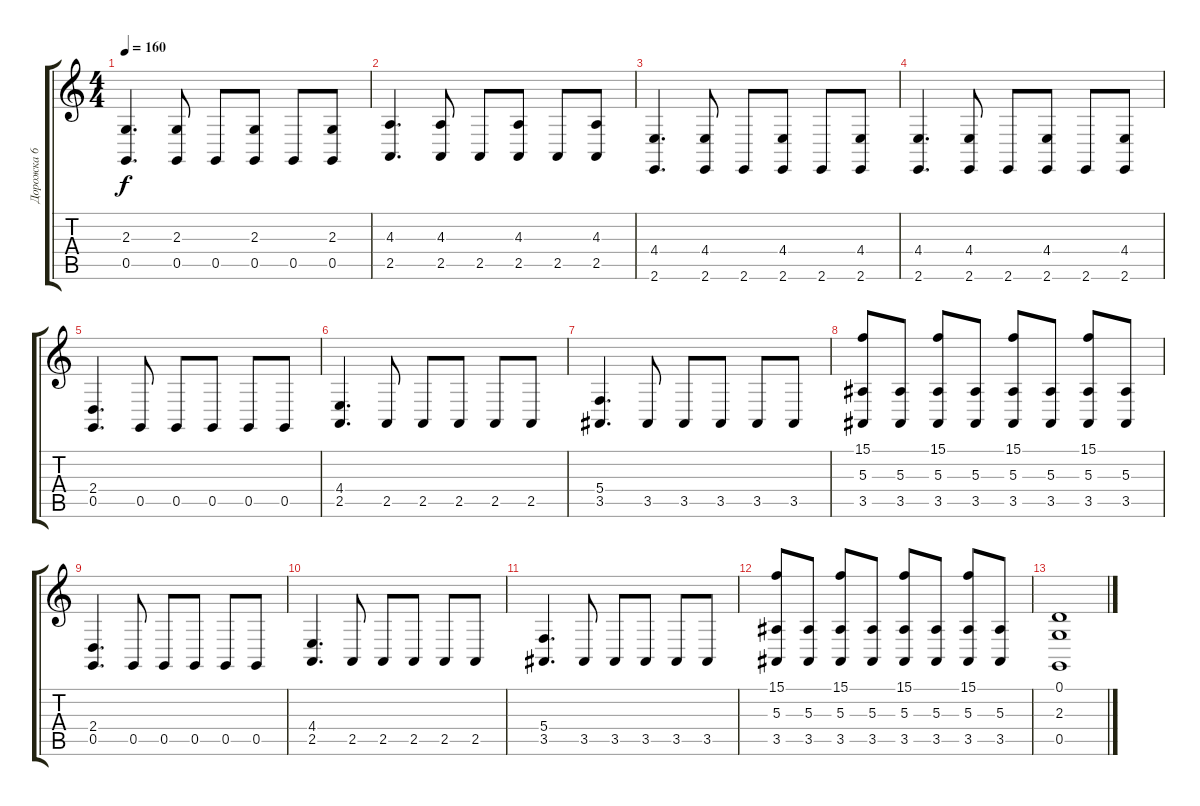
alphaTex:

\track ("Дорожка 6" "Дорожка 6") {instrument drawbarorgan}
\staff {score tabs}
\tuning (D4 A3 F3 C3 G2 D2) {hide}
\ts (4 4)
\tempo 160
\clef g2
\ks c
(2.3 0.5).4{d dy f} (2.3 0.5).8 0.5.8 (2.3 0.5).8 0.5.8 (2.3 0.5).8 |
(4.3 2.5).4{d} (4.3 2.5).8 2.5.8 (4.3 2.5).8 2.5.8 (4.3 2.5).8 |
(4.4 2.6).4{d} (4.4 2.6).8 2.6.8 (4.4 2.6).8 2.6.8 (4.4 2.6).8 |
(4.4 2.6).4{d} (4.4 2.6).8 2.6.8 (4.4 2.6).8 2.6.8 (4.4 2.6).8 |
(2.4 0.5).4{d} 0.5.8 0.5.8 0.5.8 0.5.8 0.5.8 |
(4.4 2.5).4{d} 2.5.8 2.5.8 2.5.8 2.5.8 2.5.8 |
(5.4 3.5).4{d} 3.5.8 3.5.8 3.5.8 3.5.8 3.5.8 |
(15.1 5.3 3.5).8 (5.3 3.5).8 (15.1 5.3 3.5).8 (5.3 3.5).8 (15.1 5.3 3.5).8 (5.3 3.5).8 (15.1 5.3 3.5).8 (5.3 3.5).8 |
(2.4 0.5).4{d} 0.5.8 0.5.8 0.5.8 0.5.8 0.5.8 |
(4.4 2.5).4{d} 2.5.8 2.5.8 2.5.8 2.5.8 2.5.8 |
(5.4 3.5).4{d} 3.5.8 3.5.8 3.5.8 3.5.8 3.5.8 |
(15.1 5.3 3.5).8 (5.3 3.5).8 (15.1 5.3 3.5).8 (5.3 3.5).8 (15.1 5.3 3.5).8 (5.3 3.5).8 (15.1 5.3 3.5).8 (5.3 3.5).8 |
(0.1 2.3 0.5).1
